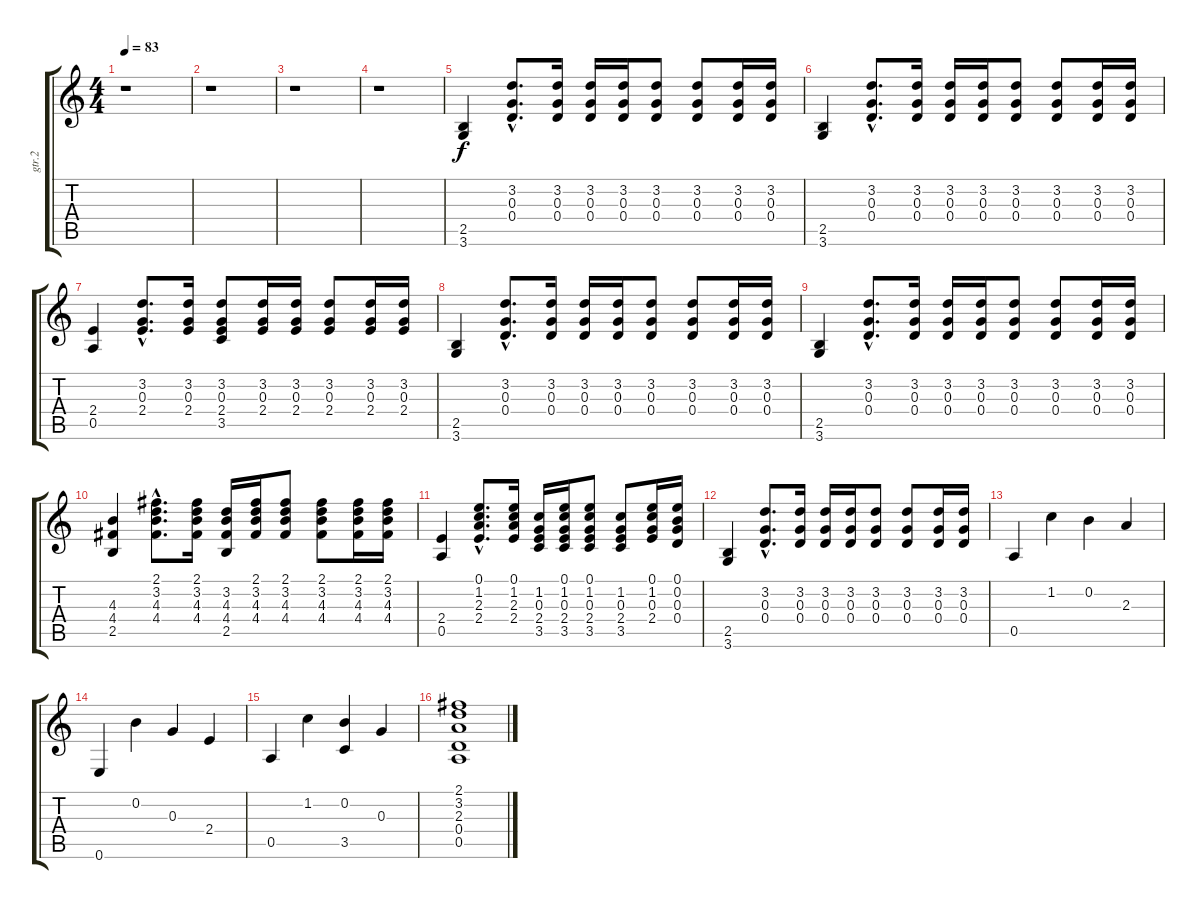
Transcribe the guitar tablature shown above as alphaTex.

\track ("gtr.2" "gtr.2") {instrument electricguitarclean}
\staff {score tabs}
\tuning (E4 B3 G3 D3 A2 E2) {hide}
\ts (4 4)
\tempo 83
\clef g2
\ks c
r.1{dy f instrument electricguitarclean} |
r.1 |
r.1 |
r.1 |
(2.5 3.6).4 (3.2{hac} 0.3{hac} 0.4{hac}).8{d} (3.2 0.3 0.4).16 (3.2 0.3 0.4).16 (3.2 0.3 0.4).16 (3.2 0.3 0.4).8 (3.2 0.3 0.4).8 (3.2 0.3 0.4).16 (3.2 0.3 0.4).16 |
(2.5 3.6).4 (3.2{hac} 0.3{hac} 0.4{hac}).8{d} (3.2 0.3 0.4).16 (3.2 0.3 0.4).16 (3.2 0.3 0.4).16 (3.2 0.3 0.4).8 (3.2 0.3 0.4).8 (3.2 0.3 0.4).16 (3.2 0.3 0.4).16 |
(2.4 0.5).4 (3.2{hac} 0.3{hac} 2.4{hac}).8{d} (3.2 0.3 2.4).16 (3.2 0.3 2.4 3.5).8 (3.2 0.3 2.4).16 (3.2 0.3 2.4).16 (3.2 0.3 2.4).8 (3.2 0.3 2.4).16 (3.2 0.3 2.4).16 |
(2.5 3.6).4 (3.2{hac} 0.3{hac} 0.4{hac}).8{d} (3.2 0.3 0.4).16 (3.2 0.3 0.4).16 (3.2 0.3 0.4).16 (3.2 0.3 0.4).8 (3.2 0.3 0.4).8 (3.2 0.3 0.4).16 (3.2 0.3 0.4).16 |
(2.5 3.6).4 (3.2{hac} 0.3{hac} 0.4{hac}).8{d} (3.2 0.3 0.4).16 (3.2 0.3 0.4).16 (3.2 0.3 0.4).16 (3.2 0.3 0.4).8 (3.2 0.3 0.4).8 (3.2 0.3 0.4).16 (3.2 0.3 0.4).16 |
(4.3 4.4 2.5).4 (2.1{hac} 3.2{hac} 4.3{hac} 4.4{hac}).8{d} (2.1 3.2 4.3 4.4).16 (3.2 4.3 4.4 2.5).16 (2.1 3.2 4.3 4.4).16 (2.1 3.2 4.3 4.4).8 (2.1 3.2 4.3 4.4).8 (2.1 3.2 4.3 4.4).16 (2.1 3.2 4.3 4.4).16 |
(2.4 0.5).4 (0.1{hac} 1.2{hac} 2.3{hac} 2.4{hac}).8{d} (0.1 1.2 2.3 2.4).16 (1.2 0.3 2.4 3.5).16 (0.1 1.2 0.3 2.4 3.5).16 (0.1 1.2 0.3 2.4 3.5).8 (1.2 0.3 2.4 3.5).8 (0.1 1.2 0.3 2.4).16 (0.1 0.2 0.3 0.4).16 |
(2.5 3.6).4 (3.2{hac} 0.3{hac} 0.4{hac}).8{d} (3.2 0.3 0.4).16 (3.2 0.3 0.4).16 (3.2 0.3 0.4).16 (3.2 0.3 0.4).8 (3.2 0.3 0.4).8 (3.2 0.3 0.4).16 (3.2 0.3 0.4).16 |
0.5.4 1.2.4 0.2.4 2.3.4 |
0.6.4 0.2.4 0.3.4 2.4.4 |
0.5.4 1.2.4 (0.2 3.5).4 0.3.4 |
(2.1 3.2 2.3 0.4 0.5).1
